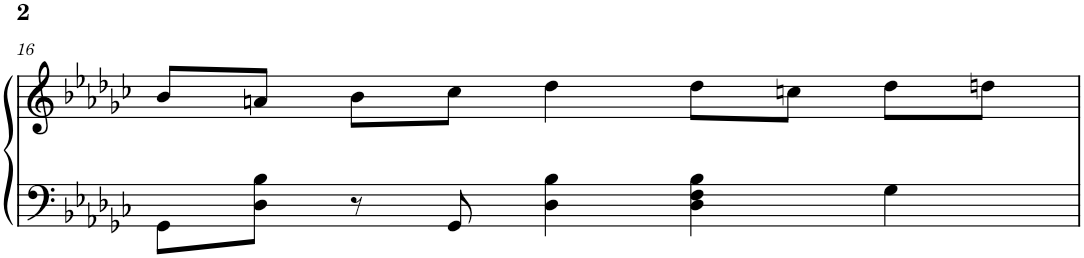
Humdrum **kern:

**kern	**kern
*part1	*part1
*staff2	*staff1
*I"Piano	*
*I'Pno	*
!!LO:PB:g=z
*clefF4	*clefG2
*k[b-e-a-d-g-c-]	*k[b-e-a-d-g-c-]
*M5/4	*M5/4
=16	=16
8GG-\L	8b-/L
8D-\ 8B-\J	8an/J
8r	8b-\L
8GG-/	8cc-\J
4D-\ 4B-\	4dd-\
4D-\ 4F\ 4B-\	8dd-\L
.	8ccn\J
4G-\	8dd-\L
.	8ddn\J
=	=
*-	*-
